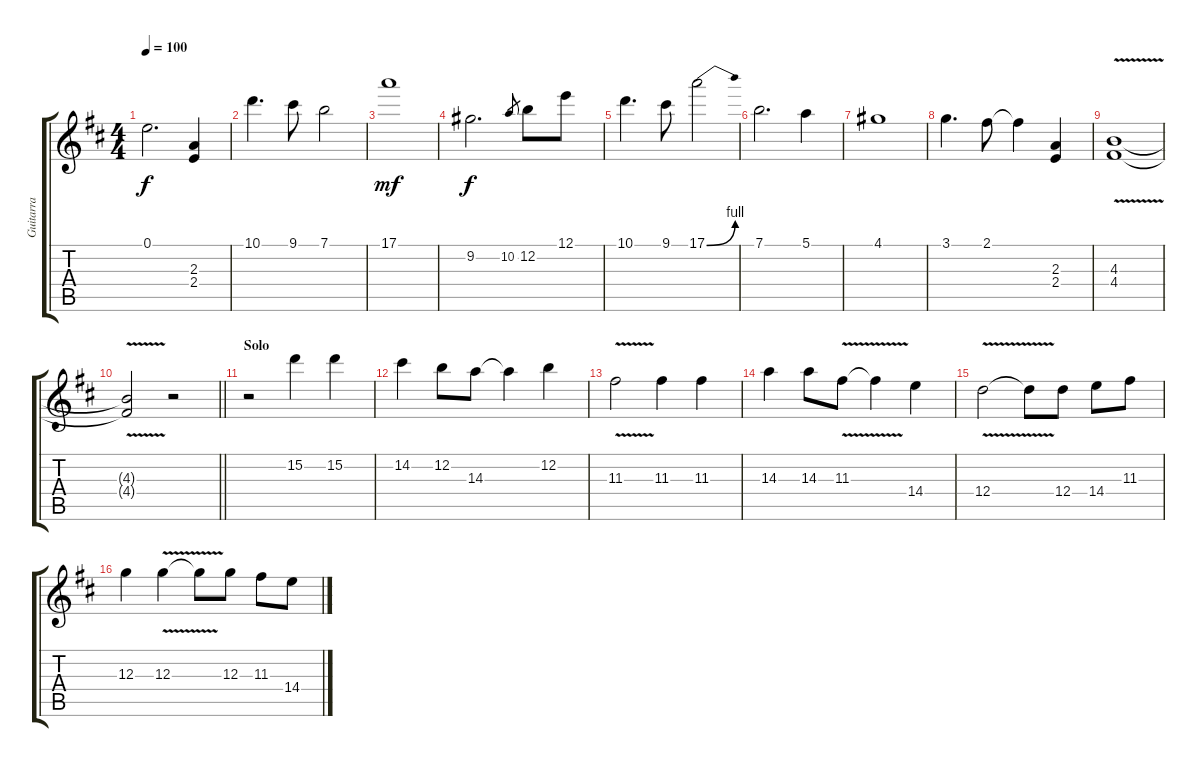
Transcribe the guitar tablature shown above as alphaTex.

\track ("Guitarra" "Guitarra") {instrument distortionguitar}
\staff {score tabs}
\tuning (E4 B3 G3 D3 A2 E2) {hide}
\ts (4 4)
\tempo 100
\clef g2
\ks bminor
0.1.2{d dy f} (2.3 2.4).4 |
10.1.4{d} 9.1.8 7.1.2 |
17.1.1{dy mf} |
9.2.2{d dy f} 10.2.8{gr} 12.2.8 12.1.8 |
10.1.4{d} 9.1.8 17.1{be (bend 0 0 60 4)}.2 |
7.1.2{d} 5.1.4 |
4.1.1 |
3.1.4{d} 2.1.8 2.1{t}.4 (2.3 2.4).4 |
(4.3{v} 4.4).1 |
\barLineRight lightlight
(4.3{t} 4.4{t}).2 r.2 |
\section ("" "Solo")
r.2{volume 12} 15.2.4 15.2.4 |
14.2.4 12.2.8 14.3.8 14.3{t}.4 12.2.4 |
11.3{v}.2 11.3.4 11.3.4 |
14.3.4 14.3.8 11.3{v}.8 11.3{t}.4 14.4.4 |
12.4{v}.2 12.4{t}.8 12.4.8 14.4.8 11.3.8 |
12.3.4 12.3{v}.4 12.3{t}.8 12.3.8 11.3.8 14.4.8
